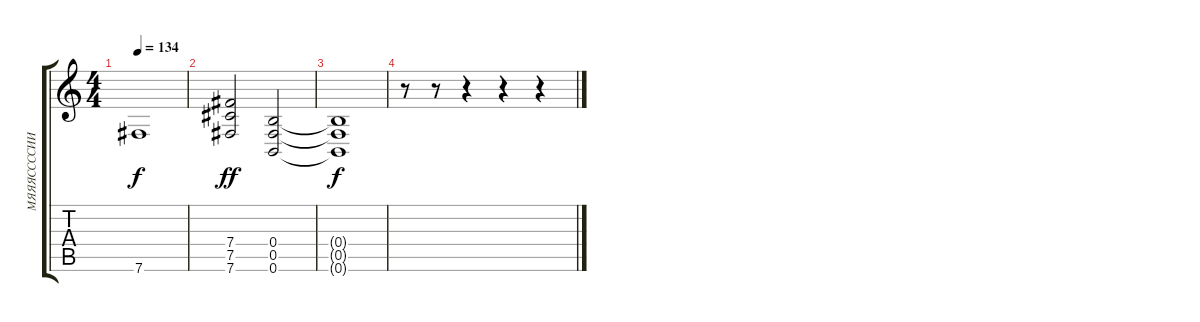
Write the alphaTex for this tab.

\track ("МЯЯЯССССИИИИЩЕ!!" "МЯЯЯССССИИ") {instrument distortionguitar}
\staff {score tabs}
\tuning (Db4 Ab3 E3 B2 Gb2 B1) {hide}
\ts (4 4)
\tempo 134
\clef g2
\ks c
7.6{t}.1{dy f} |
(7.4 7.5 7.6).2{dy ff} (0.4 0.5 0.6).2 |
(0.4{t} 0.5{t} 0.6{t}).1{dy f} |
r.8 r.8 r.4 r.4 r.4
